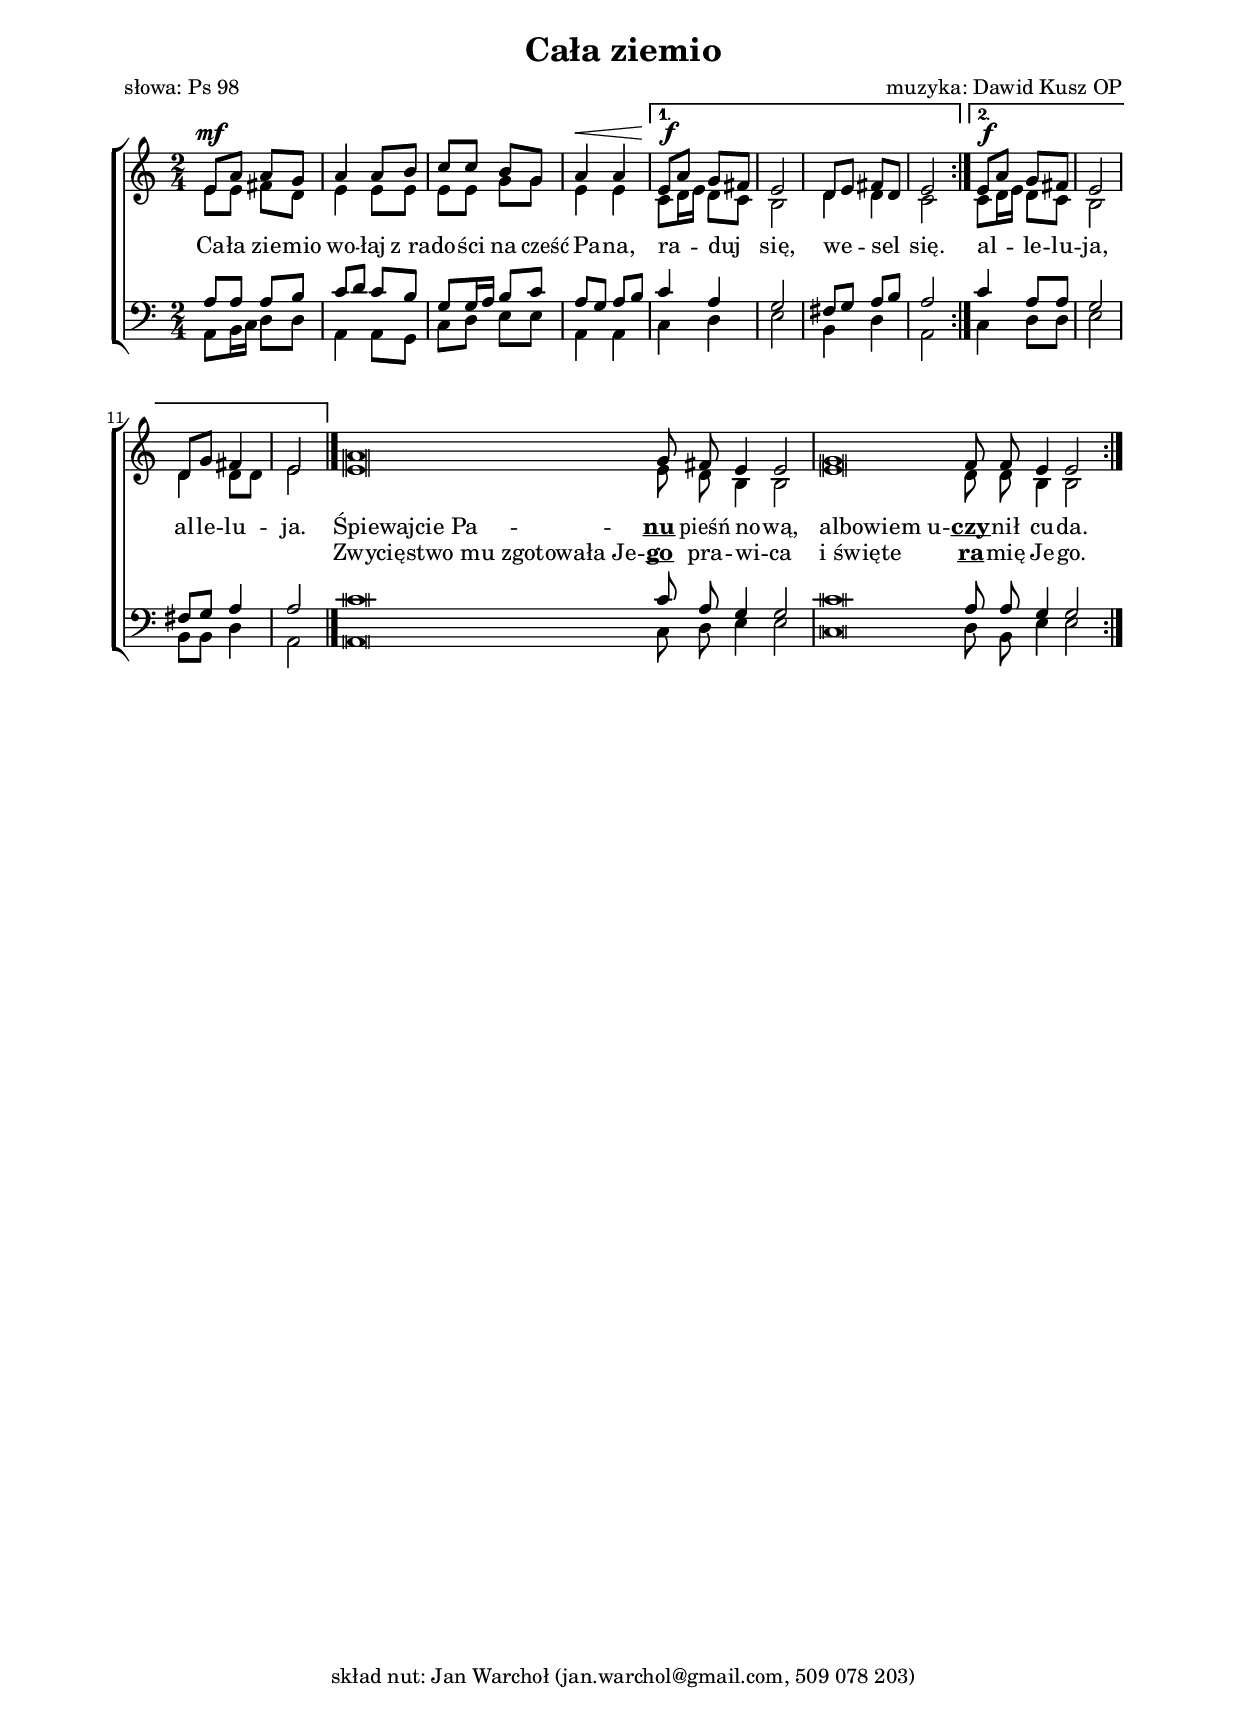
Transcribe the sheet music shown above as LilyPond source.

\version "2.17.3"
#(set-global-staff-size 18)

\header	{
  title = "Cała ziemio"
  poet = "słowa: Ps 98"
  composer = "muzyka: Dawid Kusz OP"
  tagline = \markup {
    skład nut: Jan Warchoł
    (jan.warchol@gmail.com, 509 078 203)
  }
}

\paper {
  top-margin = 10 \mm
  left-margin = 21 \mm
  right-margin = 20 \mm
  markup-system-spacing #'basic-distance = #13
  system-system-spacing #'basic-distance = #14
}
%--------------------------------MELODY--------------------------------
sopranomelody = \relative f' {
  \repeat volta 2 {
    \key a \minor
    \time 2/4
    e8^\mf a a g
    a4 \tweak Beam #'positions #'(2.5 . 2.8) a8 b
    \tweak Beam #'positions #'(3.2 . 3.2) c c b g
    a4^\< a
  }
  \alternative {
    {
      \tweak Beam #'positions #'(1.25 . 2.25)
      e8-\tweak #'X-offset #0.5 ^\f \melisma a\melismaEnd g\melisma fis\melismaEnd
      e2
      d8\melisma e\melismaEnd \tweak Beam #'positions #'(1.25 . 0.8) fis \melisma d\melismaEnd
      e2
    }
    {
      \tweak Beam #'positions #'(1.25 . 2.25)
      e8-\tweak #'X-offset #0.5 ^\f \melisma a\melismaEnd g fis
      e2
      d8 g fis4
      e2
    }
  }
  \bar "|."
  \overrideProperty #"Score.NonMusicalPaperColumn"
  #'line-break-system-details #`((Y-offset . 68))
  \repeat volta 2 {
    \cadenzaOn
    a\breve g8 fis e4 e2
    \bar "|"
    g\breve fis8 fis e4 e2
    \cadenzaOff
  }
}
altomelody = \relative f' {
  \repeat volta 2 {
    \key a \minor
    \time 2/4
    e8 e fis d
    e4 e8 e
    e e g g
    e4 e
  }
  \alternative {
    {
      c8\melisma d16 e\melismaEnd d8\melisma c\melisma
      b2
      d4 d
      c2
    }
    {
      c8\melisma d16 e\melismaEnd d8\melisma c\melisma
      b2
      d4 d8 d
      e2
    }
  }
  \repeat volta 2 {
    \cadenzaOn
    e\breve e8 d b4 b2
    \bar "|"
    e\breve d8 d b4 b2
    \cadenzaOff
  }
}
tenormelody = \relative f {
  \repeat volta 2 {
    \key a \minor
    \time 2/4
    a8 a a b
    c8\melisma d\melismaEnd c b
    g g16\melisma a\melismaEnd b8 c
    a8\melisma g\melismaEnd a\melisma b\melismaEnd
  }
  \alternative {
    {
      c4 a
      g2
      fis8\melisma g\melismaEnd a\melisma b\melismaEnd
      a2
    }
    {
      c4 a8 a
      g2
      fis8 g a4
      a2
    }
  }
  \repeat volta 2 {
    \cadenzaOn
    c\breve c8 a g4 g2
    \bar "|"
    c\breve a8 a g4 g2
    \cadenzaOff
  }
}
bassmelody = \relative f {
  \repeat volta 2 {
    \key a \minor
    \time 2/4
    a,8 b16\melisma c\melismaEnd d8 d
    a4 a8 g
    c d \tweak Beam #'positions #'(-2.6 . -2.6) e e
    a,4 a
  }
  \alternative {
    {
      c4 d
      e2
      b4 d
      a2
    }
    {
      c4 \tweak Beam #'positions #'(-2.8 . -2.8) d8 d
      e2
      b8 b d4
      a2
    }
  }
  \repeat volta 2 {
    \cadenzaOn
    a\breve c8 d e4 e2
    \bar "|"
    c\breve d8 b e4 e2
    \cadenzaOff
  }
}
akordy = \chordmode {
}
%--------------------------------LYRICS--------------------------------
text = \lyricmode {
  \repeat volta 2 {
    Ca -- ła zie -- \tweak #'X-offset #-1 mio wo -- \tweak #'X-offset #-1.2 łaj
    z_ra -- do -- ści \tweak #'X-offset #-1 na \tweak #'X-offset #-1 \markup \scale #'(0.9 . 1) cześć \tweak #'X-offset #-0.2 Pa -- na,
  }
  \alternative {
    { ra -- duj się, we -- sel się. }
    { al -- le -- lu -- ja, al -- le -- lu -- ja. }
  }
  \tweak #'X-offset #-1.5 "Śpiewajcie Pa" --
  \tweak #'X-offset #-1.5 \markup \bold \underline nu
  \markup \scale #'(0.9 . 1) pieśń
  \tweak #'X-offset #0 no -- wą,
  \once \override LyricHyphen #'minimum-distance = #1
  \tweak #'X-offset #-0.5 "albowiem u" --
  \markup \bold \underline czy -- nił cu -- da.
}
secondverse = \lyricmode {
  \repeat unfold 27 \skip4
  \once \override LyricHyphen #'minimum-distance = #1
  \tweak #'X-offset #-1.5 \markup \scale #'(1 . 1)
  "Zwycięstwo mu zgotowała Je" --
  \tweak #'X-offset #-1.2 \markup \bold \underline go
  pra -- \tweak #'X-offset #0 wi -- ca
  \tweak #'X-offset #-0.5 "i święte"
  \markup \bold \underline ra -- mię Je -- go.
}
%--------------------------------ALL-FILE VARIABLE--------------------------------

\score {
  \new ChoirStaff <<
    \new Staff = women <<
      \clef treble
      \new Voice = soprano {
        \voiceOne
        \sopranomelody
      }
      \new Voice = alto {
        \voiceTwo
        \altomelody
      }
    >>
    \new Lyrics \with {
      \override VerticalAxisGroup #'staff-affinity = #CENTER
      \override VerticalAxisGroup #'nonstaff-relatedstaff-spacing #'padding = #1
    }
    \lyricsto soprano \text
    \new Lyrics \with {
      \override VerticalAxisGroup #'staff-affinity = #CENTER
      \override VerticalAxisGroup #'nonstaff-relatedstaff-spacing #'padding = #1
    }
    \lyricsto soprano \secondverse

    \new Staff = men <<
      \clef bass
      \new Voice = tenor {
        \voiceOne
        \tenormelody
      }
      \new Voice = bass {
        \voiceTwo
        \bassmelody
      }
    >>
  >>
  \layout {
    \override NoteHead #'style = #'altdefault
    indent = 0
  }
}
